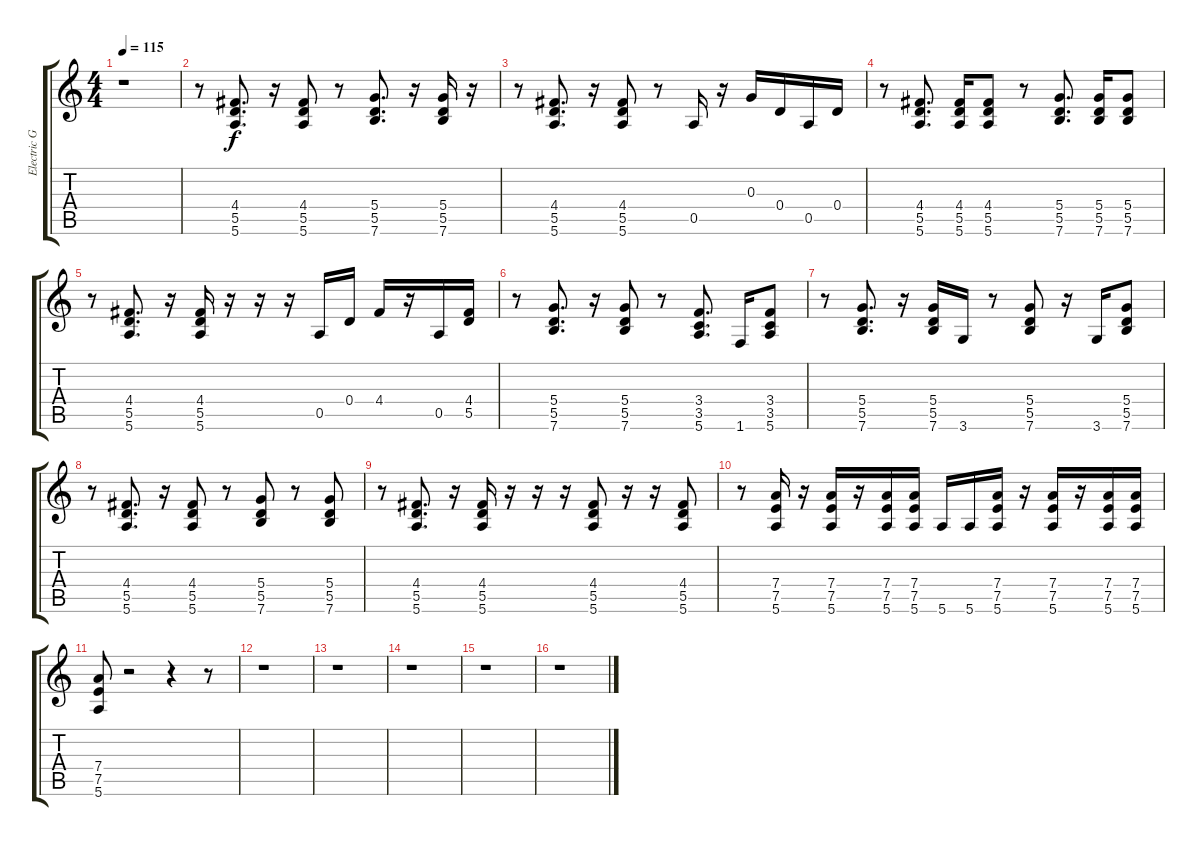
\track ("Electric Guitar" "Electric G") {instrument electricguitarclean}
\staff {score tabs}
\tuning (E4 B3 G3 D3 A2 E2) {hide}
\ts (4 4)
\tempo 115
\clef g2
\ks c
r.1{dy f} |
r.8 (4.4 5.5 5.6).8{d} r.16 (4.4 5.5 5.6).8 r.8 (5.4 5.5 7.6).8{d} r.16 (5.4 5.5 7.6).16 r.16 |
r.8 (4.4 5.5 5.6).8{d} r.16 (4.4 5.5 5.6).8 r.8 0.5.16 r.16 0.3.16 0.4.16 0.5.16 0.4.16 |
r.8 (4.4 5.5 5.6).8{d} (4.4 5.5 5.6).16 (4.4 5.5 5.6).8 r.8 (5.4 5.5 7.6).8{d} (5.4 5.5 7.6).16 (5.4 5.5 7.6).8 |
r.8 (4.4 5.5 5.6).8{d} r.16 (4.4 5.5 5.6).16 r.16 r.16 r.16 0.5.16 0.4.16 4.4.16 r.16 0.5.16 (4.4 5.5).16 |
r.8 (5.4 5.5 7.6).8{d} r.16 (5.4 5.5 7.6).8 r.8 (3.4 3.5 5.6).8{d} 1.6.16 (3.4 3.5 5.6).8 |
r.8 (5.4 5.5 7.6).8{d} r.16 (5.4 5.5 7.6).16 3.6.16 r.8 (5.4 5.5 7.6).8 r.16 3.6.16 (5.4 5.5 7.6).8 |
r.8 (4.4 5.5 5.6).8{d} r.16 (4.4 5.5 5.6).8 r.8 (5.4 5.5 7.6).8 r.8 (5.4 5.5 7.6).8 |
r.8 (4.4 5.5 5.6).8{d} r.16 (4.4 5.5 5.6).16 r.16 r.16 r.16 (4.4 5.5 5.6).8 r.16 r.16 (4.4 5.5 5.6).8 |
r.8 (7.4 7.5 5.6).16 r.16 (7.4 7.5 5.6).16 r.16 (7.4 7.5 5.6).16 (7.4 7.5 5.6).16 5.6.16 5.6.16 (7.4 7.5 5.6).16 r.16 (7.4 7.5 5.6).16 r.16 (7.4 7.5 5.6).16 (7.4 7.5 5.6).16 |
(7.4 7.5 5.6).8 r.2 r.4 r.8 |
r.1 |
r.1 |
r.1 |
r.1 |
r.1
